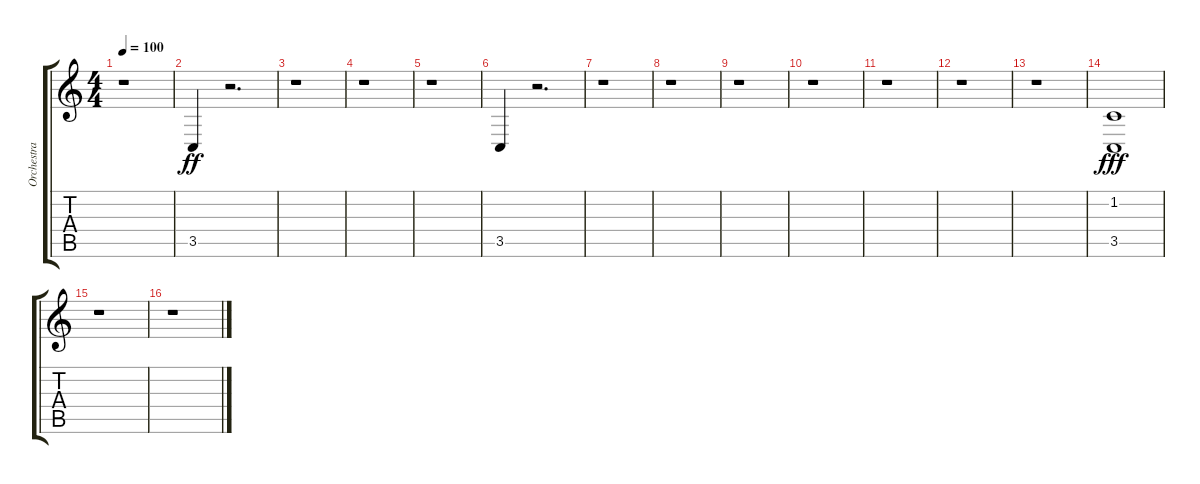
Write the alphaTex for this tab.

\track ("Orchestra Hit" "Orchestra ") {instrument orchestrahit}
\staff {score tabs}
\tuning (E4 B3 G3 D3 A2 E2) {hide}
\ts (4 4)
\tempo 100
\clef g2
\ks c
r.1{dy fff} |
3.5.4{dy ff} r.2{d} |
r.1 |
r.1 |
r.1 |
3.5.4 r.2{d} |
r.1 |
r.1 |
r.1 |
r.1 |
r.1 |
r.1 |
r.1 |
(1.2 3.5).1{dy fff} |
r.1 |
r.1
